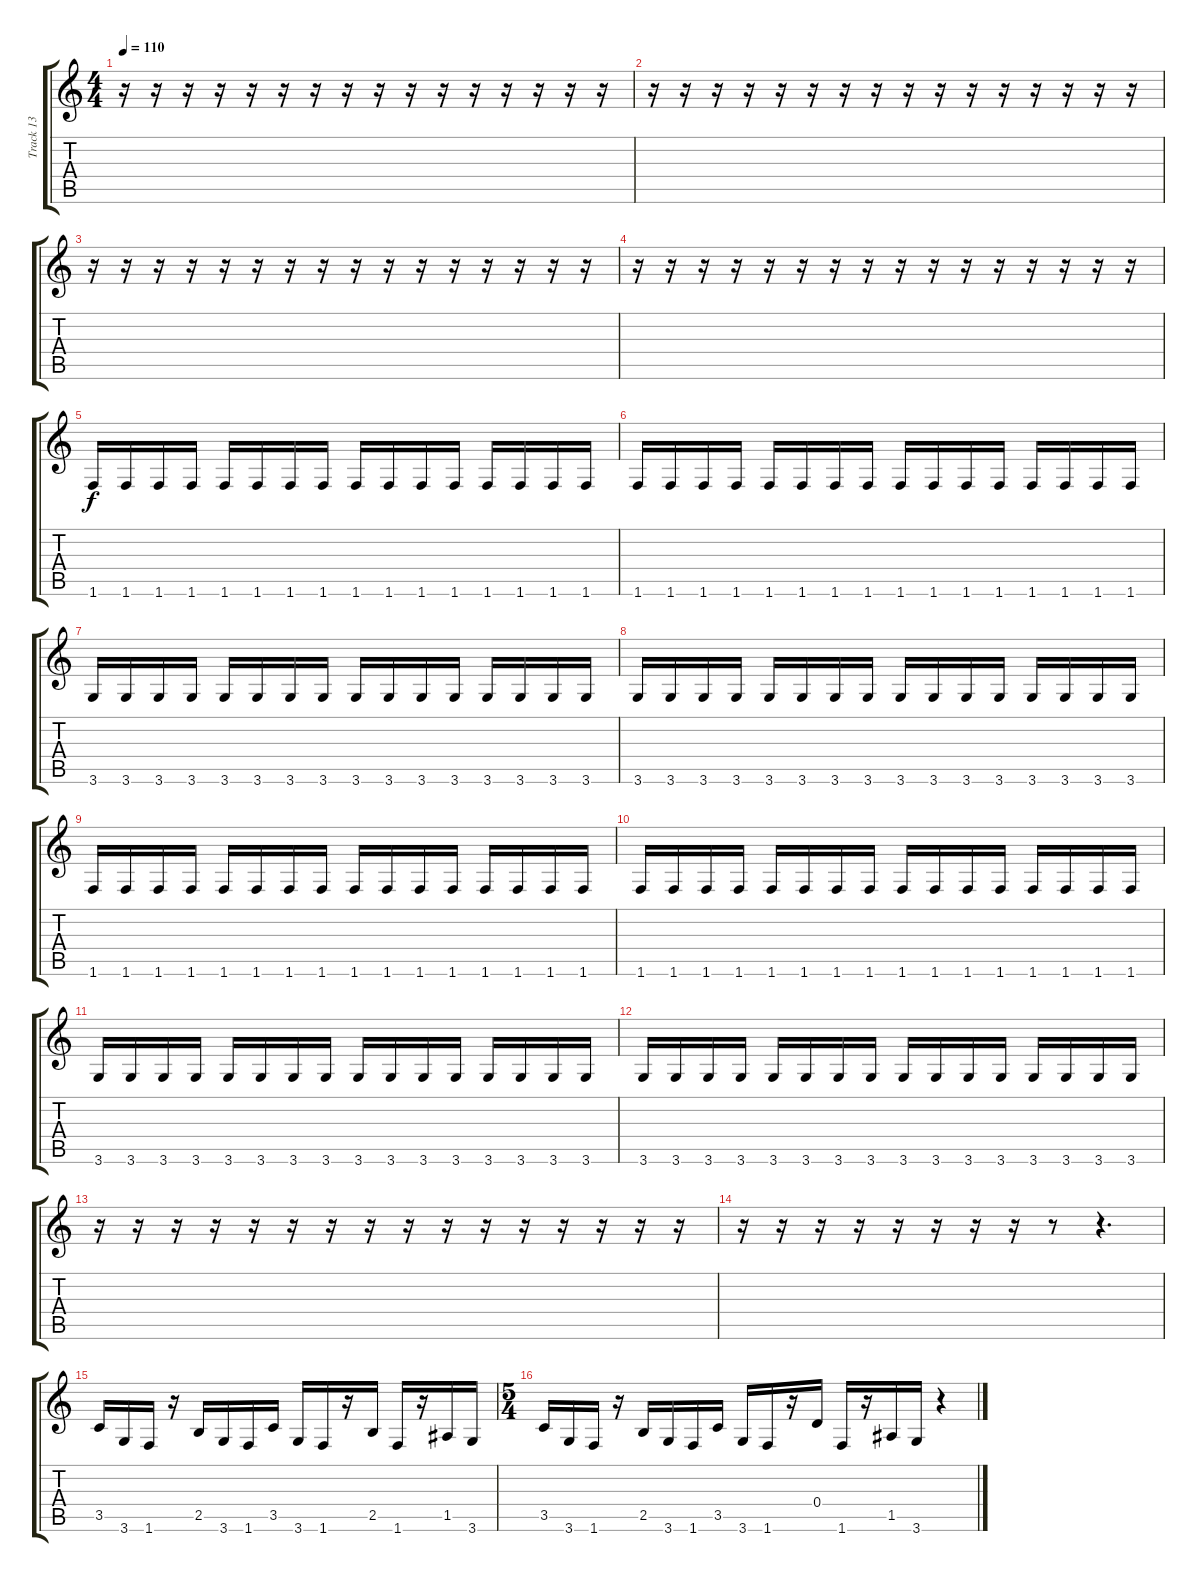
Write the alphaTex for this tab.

\track ("Track 13" "Track 13") {instrument synthbass2}
\staff {score tabs}
\tuning (E4 B3 G3 D3 A2 E2) {hide}
\ts (4 4)
\tempo 110
\clef g2
\ks c
r.16{dy f} r.16 r.16 r.16 r.16 r.16 r.16 r.16 r.16 r.16 r.16 r.16 r.16 r.16 r.16 r.16 |
r.16 r.16 r.16 r.16 r.16 r.16 r.16 r.16 r.16 r.16 r.16 r.16 r.16 r.16 r.16 r.16 |
r.16 r.16 r.16 r.16 r.16 r.16 r.16 r.16 r.16 r.16 r.16 r.16 r.16 r.16 r.16 r.16 |
r.16 r.16 r.16 r.16 r.16 r.16 r.16 r.16 r.16 r.16 r.16 r.16 r.16 r.16 r.16 r.16 |
1.6.16 1.6.16 1.6.16 1.6.16 1.6.16 1.6.16 1.6.16 1.6.16 1.6.16 1.6.16 1.6.16 1.6.16 1.6.16 1.6.16 1.6.16 1.6.16 |
1.6.16 1.6.16 1.6.16 1.6.16 1.6.16 1.6.16 1.6.16 1.6.16 1.6.16 1.6.16 1.6.16 1.6.16 1.6.16 1.6.16 1.6.16 1.6.16 |
3.6.16 3.6.16 3.6.16 3.6.16 3.6.16 3.6.16 3.6.16 3.6.16 3.6.16 3.6.16 3.6.16 3.6.16 3.6.16 3.6.16 3.6.16 3.6.16 |
3.6.16 3.6.16 3.6.16 3.6.16 3.6.16 3.6.16 3.6.16 3.6.16 3.6.16 3.6.16 3.6.16 3.6.16 3.6.16 3.6.16 3.6.16 3.6.16 |
1.6.16 1.6.16 1.6.16 1.6.16 1.6.16 1.6.16 1.6.16 1.6.16 1.6.16 1.6.16 1.6.16 1.6.16 1.6.16 1.6.16 1.6.16 1.6.16 |
1.6.16 1.6.16 1.6.16 1.6.16 1.6.16 1.6.16 1.6.16 1.6.16 1.6.16 1.6.16 1.6.16 1.6.16 1.6.16 1.6.16 1.6.16 1.6.16 |
3.6.16 3.6.16 3.6.16 3.6.16 3.6.16 3.6.16 3.6.16 3.6.16 3.6.16 3.6.16 3.6.16 3.6.16 3.6.16 3.6.16 3.6.16 3.6.16 |
3.6.16 3.6.16 3.6.16 3.6.16 3.6.16 3.6.16 3.6.16 3.6.16 3.6.16 3.6.16 3.6.16 3.6.16 3.6.16 3.6.16 3.6.16 3.6.16 |
r.16 r.16 r.16 r.16 r.16 r.16 r.16 r.16 r.16 r.16 r.16 r.16 r.16 r.16 r.16 r.16 |
r.16 r.16 r.16 r.16 r.16 r.16 r.16 r.16 r.8 r.4{d} |
3.5.16 3.6.16 1.6.16 r.16 2.5.16 3.6.16 1.6.16 3.5.16 3.6.16 1.6.16 r.16 2.5.16 1.6.16 r.16 1.5.16 3.6.16 |
\ts (5 4)
3.5.16 3.6.16 1.6.16 r.16 2.5.16 3.6.16 1.6.16 3.5.16 3.6.16 1.6.16 r.16 0.4.16 1.6.16 r.16 1.5.16 3.6.16 r.4
